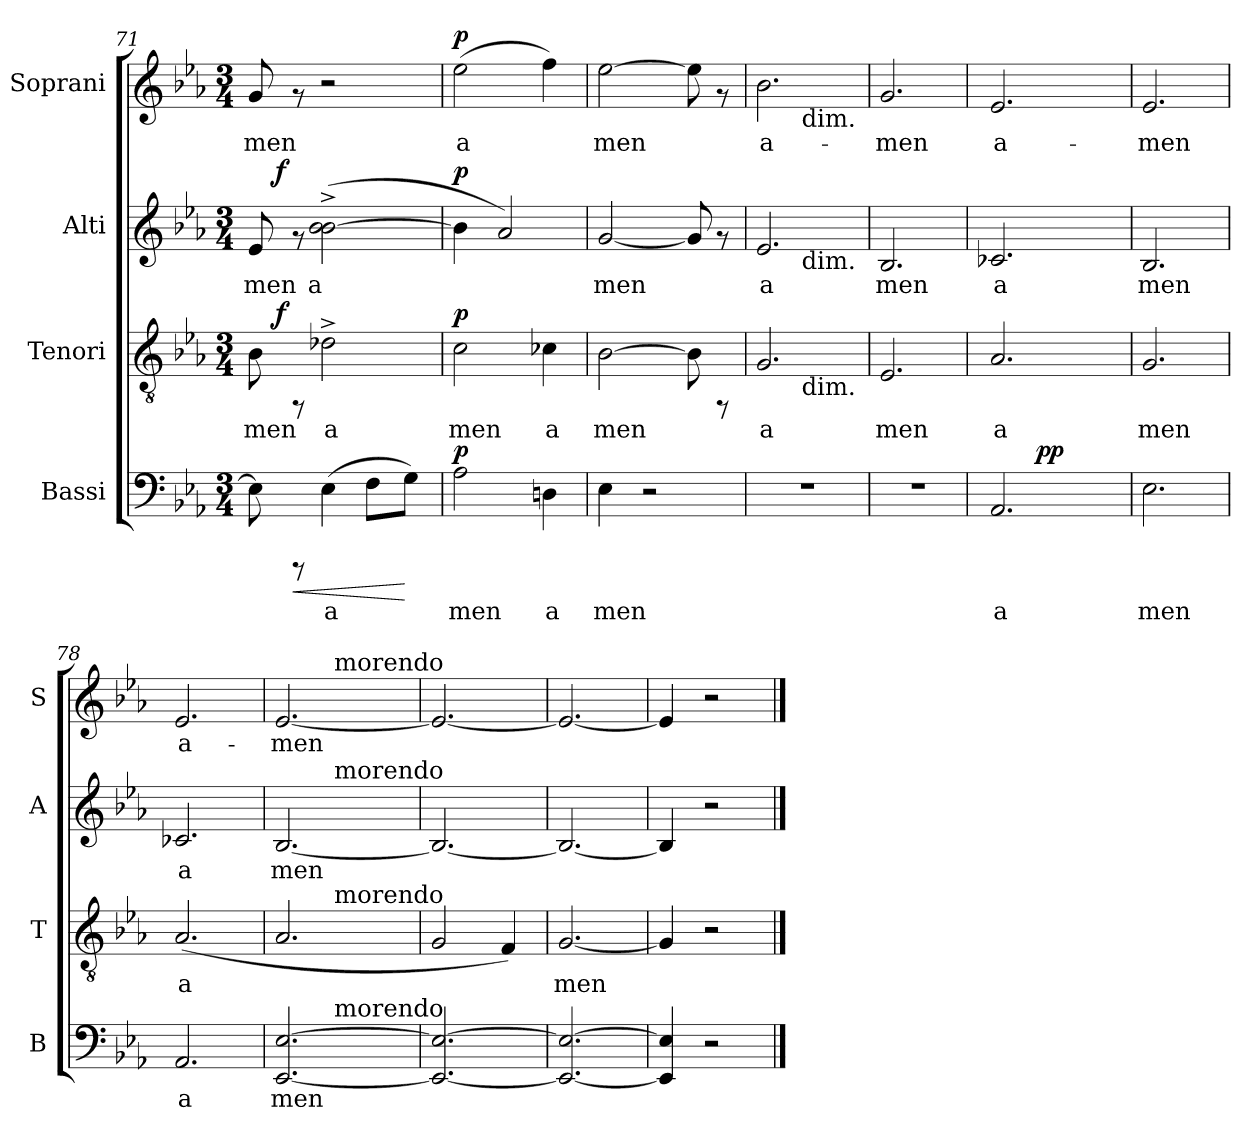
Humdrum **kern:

**kern	**text	**dynam	**kern	**text	**dynam	**kern	**text	**dynam	**kern	**text	**dynam
*part4	*part4	*part4	*part3	*part3	*part3	*part2	*part2	*part2	*part1	*part1	*part1
*staff4	*staff4	*staff4	*staff3	*staff3	*staff3	*staff2	*staff2	*staff2	*staff1	*staff1	*staff1
*I"Bassi	*	*	*I"Tenori	*	*	*I"Alti	*	*	*I"Soprani	*	*
*I'B	*	*	*I'T	*	*	*I'A	*	*	*I'S	*	*
!!LO:PB:g=z
*clefF4	*	*	*clefGv2	*	*	*clefG2	*	*	*clefG2	*	*
*k[b-e-a-]	*	*	*k[b-e-a-]	*	*	*k[b-e-a-]	*	*	*k[b-e-a-]	*	*
*E-:	*	*	*E-:	*	*	*E-:	*	*	*E-:	*	*
*M3/4	*	*	*M3/4	*	*	*M3/4	*	*	*M3/4	*	*
=71	=71	=71	=71	=71	=71	=71	=71	=71	=71	=71	=71
!	!LO:LY:b	!	!	!LO:LY:b	!	!	!LO:LY:b:cj	!	!	!LO:LY:b	!
*	*	*	*^	*	*	*^	*	*	*	*	*
8E-\]	.	.	8B-\	16ryy	-men	.	8e-/	16ryy	men	.	8g/	-men	.
.	.	.	.	64ryy	.	.	.	64ryy	.	.	.	.	.
!	!	!	!	!	!	!LO:DY:b	!	!	!	!LO:DY:b	!	!	!
.	.	.	.	2ryy	.	f	.	2ryy	.	f	.	.	.
!	!	!LO:HP:b	!	!	!	!	!	!	!	!	!	!	!
8rCCC	.	<	8rFF	.	.	.	8rf	.	.	.	8rf	.	.
!	!LO:LY:b	!	!	!	!LO:LY:b	!	!	!	!LO:LY:b:cj	!	!	!	!
(>4E-\	a	.	2d-X^>\	.	a	.	(>2b-\^> [>2b-\^>	.	a	.	2r	.	.
!	!LO:LY:b	!	!	!	!	!	!	!	!	!	!	!	!
8F\L	.	.	.	.	.	.	.	.	.	.	.	.	.
.	.	.	.	8ryy	.	.	.	8ryy	.	.	.	.	.
!	!LO:LY:b	!	!	!	!	!	!	!	!	!	!	!	!
8G\J)	.	[	.	.	.	.	.	.	.	.	.	.	.
.	.	.	.	32.ryy	.	.	.	32.ryy	.	.	.	.	.
=72	=72	=72	=72	=72	=72	=72	=72	=72	=72	=72	=72	=72	=72
!	!LO:LY:b	!LO:DY:b	!	!	!LO:LY:b	!LO:DY:b	!	!	!LO:LY:b:cj	!LO:DY:b	!	!LO:LY:b	!LO:DY:b
*	*	*	*v	*v	*	*	*	*	*	*	*	*	*
*	*	*	*	*	*	*v	*v	*	*	*	*	*
2A-\	men	p	2c\	men	p	4b-\]	.	p	(>2ee-\	a-	p
!	!	!	!	!	!	!	!LO:LY:b:cj	!	!	!	!
.	.	.	.	.	.	2a-/)	.	.	.	.	.
!	!LO:LY:b	!	!	!LO:LY:b	!	!	!	!	!	!LO:LY:b	!
4Dn\	a	.	4c-X\	a	.	.	.	.	4ff\)	--	.
=73	=73	=73	=73	=73	=73	=73	=73	=73	=73	=73	=73
!	!LO:LY:b	!	!	!LO:LY:b	!	!	!LO:LY:b:cj	!	!	!LO:LY:b	!
4E-\	men	.	[>2B-\	men	.	[<2g/	men	.	[>2ee-\	-men	.
2r	.	.	.	.	.	.	.	.	.	.	.
!	!	!	!	!LO:LY:b	!	!	!LO:LY:b:cj	!	!	!LO:LY:b	!
.	.	.	8B-\]	.	.	8g/]	.	.	8ee-\]	.	.
.	.	.	8rFF	.	.	8rf	.	.	8rf	.	.
=74	=74	=74	=74	=74	=74	=74	=74	=74	=74	=74	=74
!	!	!	!	!LO:LY:b	!	!	!LO:LY:b:cj	!	!	!LO:LY:b	!
*	*	*	*^	*	*	*^	*	*	*^	*	*
2.r	.	.	2.G/	4ryy	a	.	2.e-/	4ryy	a	.	2.b-\	4ryy	a-	.
!	!	!	!	!	!	!	!	!	!	!	!	!LO:TX:b:t=dim.	!	!
!	!	!	!	!	!	!	!	!LO:TX:b:t=dim.	!	!	!	!	!	!
!	!	!	!	!LO:TX:b:t=dim.	!	!	!	!	!	!	!	!	!	!
.	.	.	.	2ryy	.	.	.	2ryy	.	.	.	2ryy	.	.
=75	=75	=75	=75	=75	=75	=75	=75	=75	=75	=75	=75	=75	=75	=75
!	!	!	!	!	!LO:LY:b	!	!	!	!LO:LY:b:cj	!	!	!	!LO:LY:b	!
*	*	*	*v	*v	*	*	*	*	*	*	*v	*v	*	*
*	*	*	*	*	*	*v	*v	*	*	*	*	*
2.r	.	.	2.E-/	men	.	2.B-/	men	.	2.g/	-men	.
=76	=76	=76	=76	=76	=76	=76	=76	=76	=76	=76	=76
!	!LO:LY:b	!	!	!LO:LY:b	!	!	!LO:LY:b:cj	!	!	!LO:LY:b	!
*^	*	*	*	*	*	*	*	*	*	*	*
2.AA-/	8ryy	a	.	2.A-/	a	.	2.c-X/	a	.	2.e-/	a-	.
.	32.ryy	.	.	.	.	.	.	.	.	.	.	.
!	!	!	!LO:DY:b	!	!	!	!	!	!	!	!	!
.	2ryy	.	pp	.	.	.	.	.	.	.	.	.
.	16ryy	.	.	.	.	.	.	.	.	.	.	.
.	64ryy	.	.	.	.	.	.	.	.	.	.	.
=77	=77	=77	=77	=77	=77	=77	=77	=77	=77	=77	=77	=77
!	!	!LO:LY:b	!	!	!LO:LY:b	!	!	!LO:LY:b:cj	!	!	!LO:LY:b	!
*v	*v	*	*	*	*	*	*	*	*	*	*	*
2.E-\	men	.	2.G/	men	.	2.B-/	men	.	2.e-/	-men	.
=78	=78	=78	=78	=78	=78	=78	=78	=78	=78	=78	=78
!	!LO:LY:b	!	!	!LO:LY:b	!	!	!LO:LY:b:cj	!	!	!LO:LY:b	!
2.AA-/	a	.	(<2.A-/	a	.	2.c-X/	a	.	2.e-/	a-	.
=79	=79	=79	=79	=79	=79	=79	=79	=79	=79	=79	=79
!	!LO:LY:b	!	!	!LO:LY:b	!	!	!LO:LY:b:cj	!	!	!LO:LY:b	!
*^	*	*	*^	*	*	*^	*	*	*^	*	*
[>2.E-/ [<2.EE-/	8ryy	men	.	2.A-/	8ryy	.	.	[<2.B-/	8ryy	men	.	[<2.e-/	8ryy	-men	.
.	16ryy	.	.	.	16ryy	.	.	.	16ryy	.	.	.	16ryy	.	.
.	64ryy	.	.	.	64ryy	.	.	.	64ryy	.	.	.	64ryy	.	.
!	!	!	!	!	!	!	!	!	!	!	!	!	!LO:TX:a:t=morendo	!	!
!	!	!	!	!	!	!	!	!	!LO:TX:a:t=morendo	!	!	!	!	!	!
!	!	!	!	!	!LO:TX:a:t=morendo	!	!	!	!	!	!	!	!	!	!
!	!LO:TX:a:t=morendo	!	!	!	!	!	!	!	!	!	!	!	!	!	!
.	2ryy	.	.	.	2ryy	.	.	.	2ryy	.	.	.	2ryy	.	.
.	32.ryy	.	.	.	32.ryy	.	.	.	32.ryy	.	.	.	32.ryy	.	.
=80	=80	=80	=80	=80	=80	=80	=80	=80	=80	=80	=80	=80	=80	=80	=80
!	!	!LO:LY:b	!	!	!	!LO:LY:b	!	!	!	!LO:LY:b:cj	!	!	!	!LO:LY:b	!
*v	*v	*	*	*	*	*	*	*v	*v	*	*	*v	*v	*	*
*	*	*	*v	*v	*	*	*	*	*	*	*	*
2.E-/_> 2.EE-/_<	.	.	2G/	.	.	2.B-/_<	.	.	2.e-/_<	.	.
!	!	!	!	!LO:LY:b	!	!	!	!	!	!	!
.	.	.	4F/)	.	.	.	.	.	.	.	.
=81	=81	=81	=81	=81	=81	=81	=81	=81	=81	=81	=81
!	!LO:LY:b	!	!	!LO:LY:b	!	!	!LO:LY:b:cj	!	!	!LO:LY:b	!
2.E-/_> 2.EE-/_<	.	.	[<2.G/	men	.	2.B-/_<	.	.	2.e-/_<	.	.
=82	=82	=82	=82	=82	=82	=82	=82	=82	=82	=82	=82
!	!LO:LY:b	!	!	!LO:LY:b	!	!	!LO:LY:b:cj	!	!	!LO:LY:b	!
4E-/] 4EE-/]	.	.	4G/]	.	.	4B-/]	.	.	4e-/]	.	.
2r	.	.	2r	.	.	2r	.	.	2r	.	.
==	==	==	==	==	==	==	==	==	==	==	==
*-	*-	*-	*-	*-	*-	*-	*-	*-	*-	*-	*-
